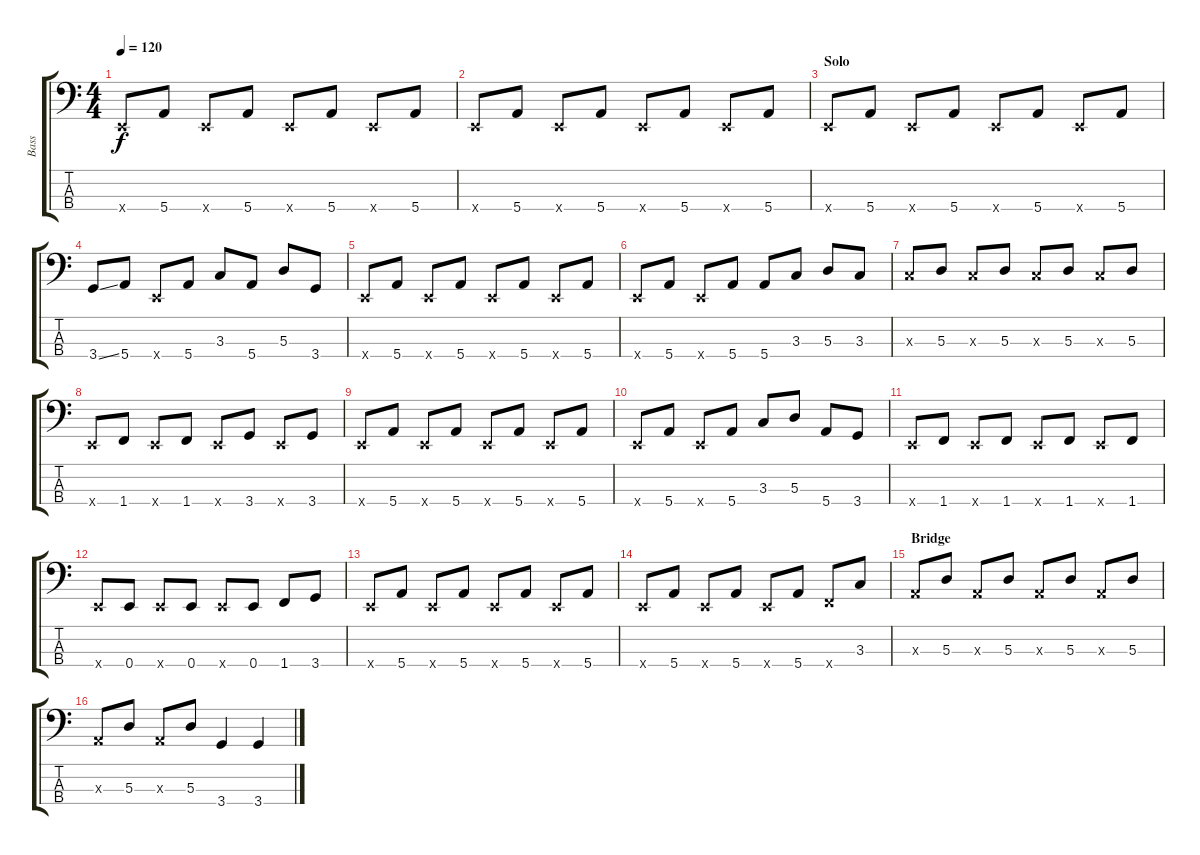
\track ("Bass" "Bass") {instrument electricbassfinger}
\staff {score tabs}
\tuning (G2 D2 A1 E1) {hide}
\ts (4 4)
\tempo 120
\clef f4
\ks c
0.4{x}.8{dy f} 5.4.8 0.4{x}.8 5.4.8 0.4{x}.8 5.4.8 0.4{x}.8 5.4.8 |
0.4{x}.8 5.4.8 0.4{x}.8 5.4.8 0.4{x}.8 5.4.8 0.4{x}.8 5.4.8 |
\section ("" "Solo")
0.4{x}.8 5.4.8 0.4{x}.8 5.4.8 0.4{x}.8 5.4.8 0.4{x}.8 5.4.8 |
3.4{ss}.8 5.4.8 0.4{x}.8 5.4.8 3.3.8 5.4.8 5.3.8 3.4.8 |
0.4{x}.8 5.4.8 0.4{x}.8 5.4.8 0.4{x}.8 5.4.8 0.4{x}.8 5.4.8 |
0.4{x}.8 5.4.8 0.4{x}.8 5.4.8 5.4.8 3.3.8 5.3.8 3.3.8 |
3.3{x}.8 5.3.8 3.3{x}.8 5.3.8 3.3{x}.8 5.3.8 3.3{x}.8 5.3.8 |
0.4{x}.8 1.4.8 0.4{x}.8 1.4.8 0.4{x}.8 3.4.8 0.4{x}.8 3.4.8 |
0.4{x}.8 5.4.8 0.4{x}.8 5.4.8 0.4{x}.8 5.4.8 0.4{x}.8 5.4.8 |
0.4{x}.8 5.4.8 0.4{x}.8 5.4.8 3.3.8 5.3.8 5.4.8 3.4.8 |
0.4{x}.8 1.4.8 0.4{x}.8 1.4.8 0.4{x}.8 1.4.8 0.4{x}.8 1.4.8 |
0.4{x}.8 0.4.8 0.4{x}.8 0.4.8 0.4{x}.8 0.4.8 1.4.8 3.4.8 |
0.4{x}.8 5.4.8 0.4{x}.8 5.4.8 0.4{x}.8 5.4.8 0.4{x}.8 5.4.8 |
0.4{x}.8 5.4.8 0.4{x}.8 5.4.8 0.4{x}.8 5.4.8 1.4{x}.8 3.3.8 |
\section ("" "Bridge")
0.3{x}.8 5.3.8 0.3{x}.8 5.3.8 0.3{x}.8 5.3.8 0.3{x}.8 5.3.8 |
0.3{x}.8 5.3.8 0.3{x}.8 5.3.8 3.4.4 3.4.4
